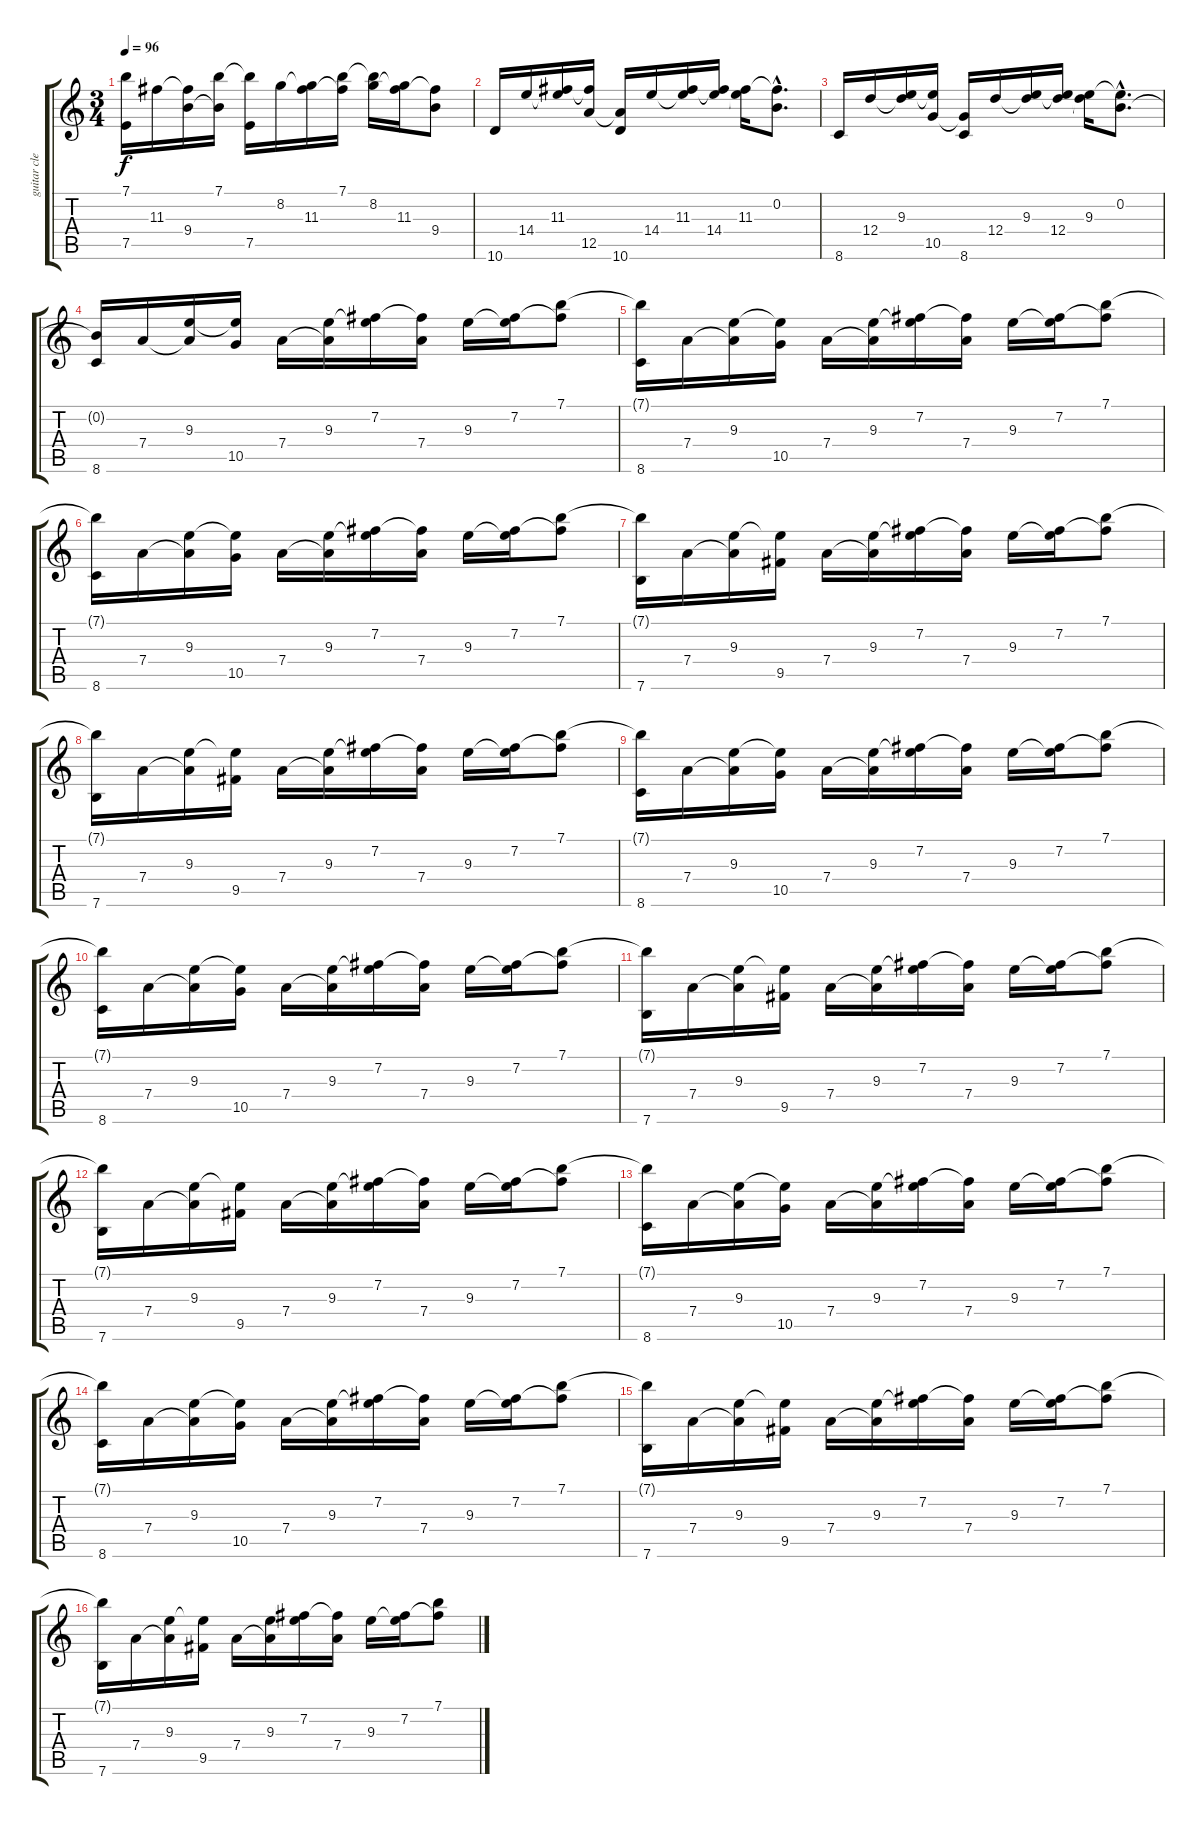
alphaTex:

\track ("guitar clean tone and chorus" "guitar cle") {instrument electricguitarjazz}
\staff {score tabs}
\tuning (E4 B3 G3 D3 A2 E2) {hide}
\ts (3 4)
\tempo 96
\clef g2
\ks c
(7.1{t} 7.5).16{dy f} 11.3.16 (11.3{t} 9.4).16 (7.1 9.4{t}).16 (7.1{t} 7.5).16 8.2.16 (8.2{t} 11.3).16 (7.1 11.3{t}).16 (7.1{t} 8.2).16 (8.2{t} 11.3).16 (11.3{t} 9.4).8 |
10.6.16 14.4.16 (11.3 14.4{t}).16 (11.3{t} 12.5).16 (12.5{t} 10.6).16 14.4.16 (11.3 14.4{t}).16 (11.3{t} 14.4).16 (11.3 14.4{t}).16 (0.2{hac} 11.3{hac t}).8{d} |
8.6.16 12.4.16 (9.3 12.4{t}).16 (9.3{t} 10.5).16 (10.5{t} 8.6).16 12.4.16 (9.3 12.4{t}).16 (9.3{t} 12.4).16 (9.3 12.4{t}).16 (0.2{hac} 9.3{hac t}).8{d} |
(0.2{t} 8.6).16 7.4.16 (9.3 7.4{t}).16 (9.3{t} 10.5).16 7.4.16 (9.3 7.4{t}).16 (7.2 9.3{t}).16 (7.2{t} 7.4).16 9.3.16 (7.2 9.3{t}).16 (7.1 7.2{t}).8 |
(7.1{t} 8.6).16{volume 5} 7.4.16 (9.3 7.4{t}).16 (9.3{t} 10.5).16 7.4.16 (9.3 7.4{t}).16 (7.2 9.3{t}).16 (7.2{t} 7.4).16 9.3.16 (7.2 9.3{t}).16 (7.1 7.2{t}).8 |
(7.1{t} 8.6).16 7.4.16 (9.3 7.4{t}).16 (9.3{t} 10.5).16 7.4.16 (9.3 7.4{t}).16 (7.2 9.3{t}).16 (7.2{t} 7.4).16 9.3.16 (7.2 9.3{t}).16 (7.1 7.2{t}).8 |
(7.1{t} 7.6).16 7.4.16 (9.3 7.4{t}).16 (9.3{t} 9.5).16 7.4.16 (9.3 7.4{t}).16 (7.2 9.3{t}).16 (7.2{t} 7.4).16 9.3.16 (7.2 9.3{t}).16 (7.1 7.2{t}).8 |
(7.1{t} 7.6).16 7.4.16 (9.3 7.4{t}).16 (9.3{t} 9.5).16 7.4.16 (9.3 7.4{t}).16 (7.2 9.3{t}).16 (7.2{t} 7.4).16 9.3.16 (7.2 9.3{t}).16 (7.1 7.2{t}).8 |
(7.1{t} 8.6).16 7.4.16 (9.3 7.4{t}).16 (9.3{t} 10.5).16 7.4.16 (9.3 7.4{t}).16 (7.2 9.3{t}).16 (7.2{t} 7.4).16 9.3.16 (7.2 9.3{t}).16 (7.1 7.2{t}).8 |
(7.1{t} 8.6).16 7.4.16 (9.3 7.4{t}).16 (9.3{t} 10.5).16 7.4.16 (9.3 7.4{t}).16 (7.2 9.3{t}).16 (7.2{t} 7.4).16 9.3.16 (7.2 9.3{t}).16 (7.1 7.2{t}).8 |
(7.1{t} 7.6).16 7.4.16 (9.3 7.4{t}).16 (9.3{t} 9.5).16 7.4.16 (9.3 7.4{t}).16 (7.2 9.3{t}).16 (7.2{t} 7.4).16 9.3.16 (7.2 9.3{t}).16 (7.1 7.2{t}).8 |
(7.1{t} 7.6).16 7.4.16 (9.3 7.4{t}).16 (9.3{t} 9.5).16 7.4.16 (9.3 7.4{t}).16 (7.2 9.3{t}).16 (7.2{t} 7.4).16 9.3.16 (7.2 9.3{t}).16 (7.1 7.2{t}).8 |
(7.1{t} 8.6).16 7.4.16 (9.3 7.4{t}).16 (9.3{t} 10.5).16 7.4.16 (9.3 7.4{t}).16 (7.2 9.3{t}).16 (7.2{t} 7.4).16 9.3.16 (7.2 9.3{t}).16 (7.1 7.2{t}).8 |
(7.1{t} 8.6).16 7.4.16 (9.3 7.4{t}).16 (9.3{t} 10.5).16 7.4.16 (9.3 7.4{t}).16 (7.2 9.3{t}).16 (7.2{t} 7.4).16 9.3.16 (7.2 9.3{t}).16 (7.1 7.2{t}).8 |
(7.1{t} 7.6).16 7.4.16 (9.3 7.4{t}).16 (9.3{t} 9.5).16 7.4.16 (9.3 7.4{t}).16 (7.2 9.3{t}).16 (7.2{t} 7.4).16 9.3.16 (7.2 9.3{t}).16 (7.1 7.2{t}).8 |
(7.1{t} 7.6).16 7.4.16 (9.3 7.4{t}).16 (9.3{t} 9.5).16 7.4.16 (9.3 7.4{t}).16 (7.2 9.3{t}).16 (7.2{t} 7.4).16 9.3.16 (7.2 9.3{t}).16 (7.1 7.2{t}).8
